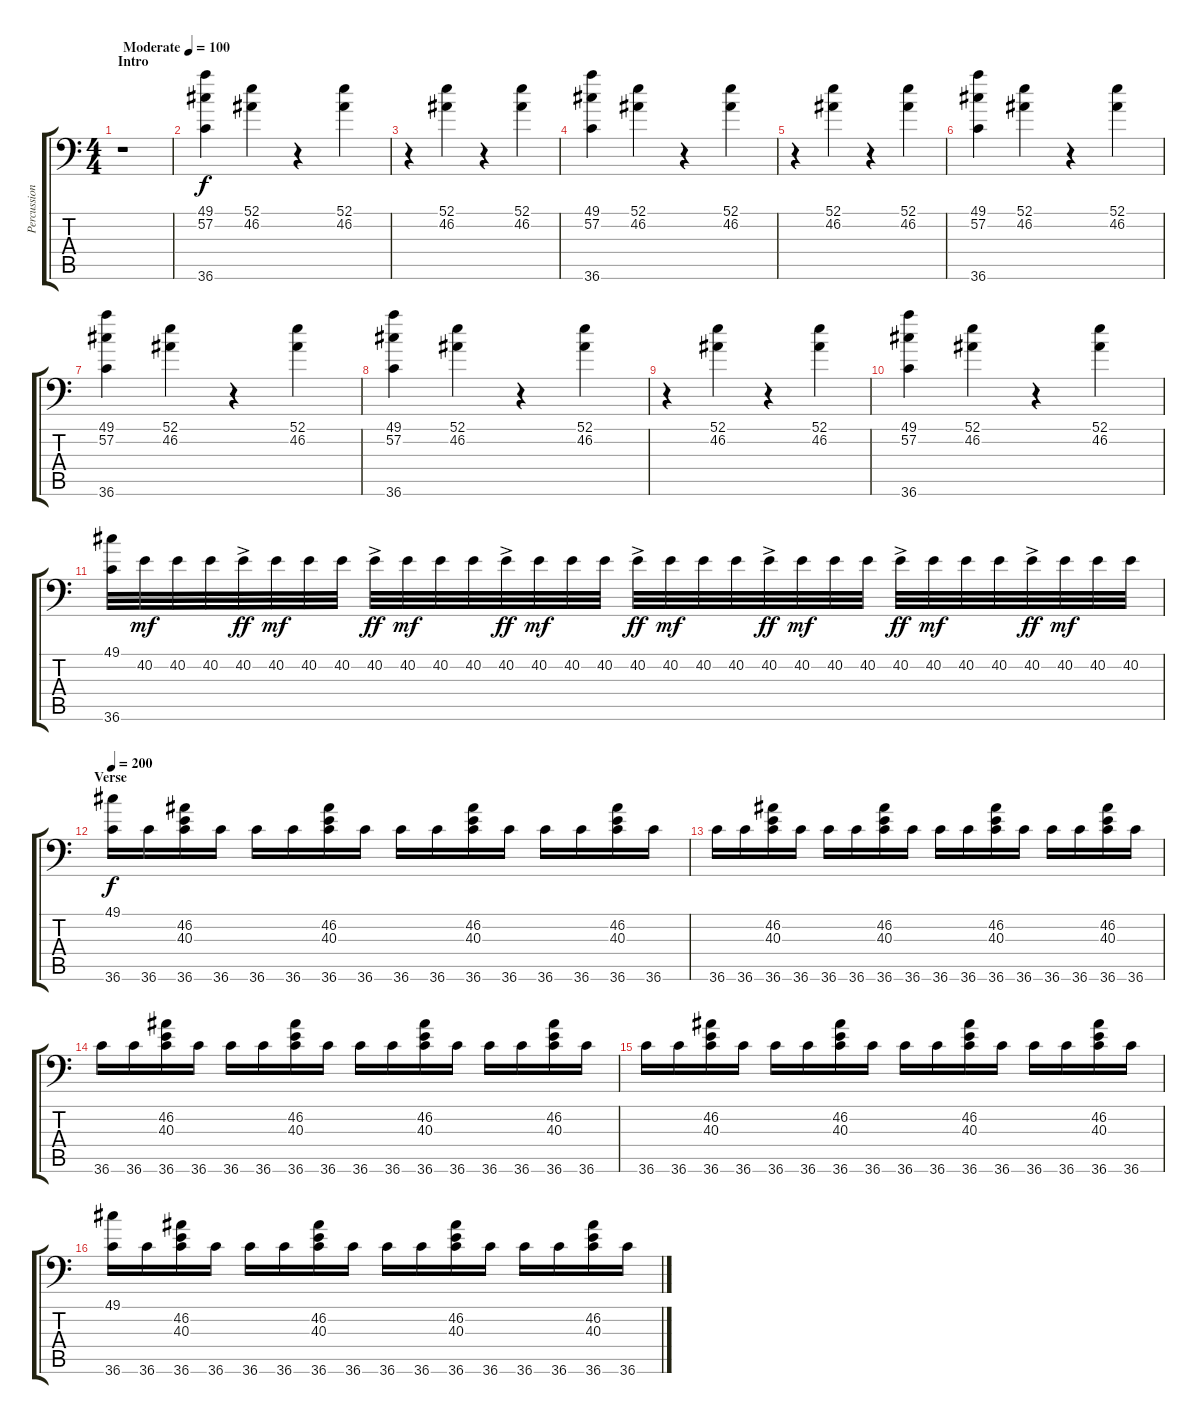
\track ("Percussion" "Percussion") {instrument acousticgrandpiano}
\staff {score tabs}
\tuning (C-1 C-1 C-1 C-1 C-1 C-1) {hide}
\ts (4 4)
\section ("" "Intro")
\tempo (100 "Moderate")
\clef f4
\ks c
r.1{dy f instrument acousticgrandpiano} |
(49.1 57.2 36.6).4 (52.1 46.2).4 r.4 (52.1 46.2).4 |
r.4 (52.1 46.2).4 r.4 (52.1 46.2).4 |
(49.1 57.2 36.6).4 (52.1 46.2).4 r.4 (52.1 46.2).4 |
r.4 (52.1 46.2).4 r.4 (52.1 46.2).4 |
(49.1 57.2 36.6).4 (52.1 46.2).4 r.4 (52.1 46.2).4 |
(49.1 57.2 36.6).4 (52.1 46.2).4 r.4 (52.1 46.2).4 |
(49.1 57.2 36.6).4 (52.1 46.2).4 r.4 (52.1 46.2).4 |
r.4 (52.1 46.2).4 r.4 (52.1 46.2).4 |
(49.1 57.2 36.6).4 (52.1 46.2).4 r.4 (52.1 46.2).4 |
(49.1 36.6).32 40.2.32{dy mf} 40.2.32 40.2.32 40.2{ac}.32{dy ff} 40.2.32{dy mf} 40.2.32 40.2.32 40.2{ac}.32{dy ff} 40.2.32{dy mf} 40.2.32 40.2.32 40.2{ac}.32{dy ff} 40.2.32{dy mf} 40.2.32 40.2.32 40.2{ac}.32{dy ff} 40.2.32{dy mf} 40.2.32 40.2.32 40.2{ac}.32{dy ff} 40.2.32{dy mf} 40.2.32 40.2.32 40.2{ac}.32{dy ff} 40.2.32{dy mf} 40.2.32 40.2.32 40.2{ac}.32{dy ff} 40.2.32{dy mf} 40.2.32 40.2.32 |
\section ("" "Verse")
\tempo 200
(49.1 36.6).16{dy f} 36.6.16 (46.2 40.3 36.6).16 36.6.16 36.6.16 36.6.16 (46.2 40.3 36.6).16 36.6.16 36.6.16 36.6.16 (46.2 40.3 36.6).16 36.6.16 36.6.16 36.6.16 (46.2 40.3 36.6).16 36.6.16 |
36.6.16 36.6.16 (46.2 40.3 36.6).16 36.6.16 36.6.16 36.6.16 (46.2 40.3 36.6).16 36.6.16 36.6.16 36.6.16 (46.2 40.3 36.6).16 36.6.16 36.6.16 36.6.16 (46.2 40.3 36.6).16 36.6.16 |
36.6.16 36.6.16 (46.2 40.3 36.6).16 36.6.16 36.6.16 36.6.16 (46.2 40.3 36.6).16 36.6.16 36.6.16 36.6.16 (46.2 40.3 36.6).16 36.6.16 36.6.16 36.6.16 (46.2 40.3 36.6).16 36.6.16 |
36.6.16 36.6.16 (46.2 40.3 36.6).16 36.6.16 36.6.16 36.6.16 (46.2 40.3 36.6).16 36.6.16 36.6.16 36.6.16 (46.2 40.3 36.6).16 36.6.16 36.6.16 36.6.16 (46.2 40.3 36.6).16 36.6.16 |
(49.1 36.6).16 36.6.16 (46.2 40.3 36.6).16 36.6.16 36.6.16 36.6.16 (46.2 40.3 36.6).16 36.6.16 36.6.16 36.6.16 (46.2 40.3 36.6).16 36.6.16 36.6.16 36.6.16 (46.2 40.3 36.6).16 36.6.16
